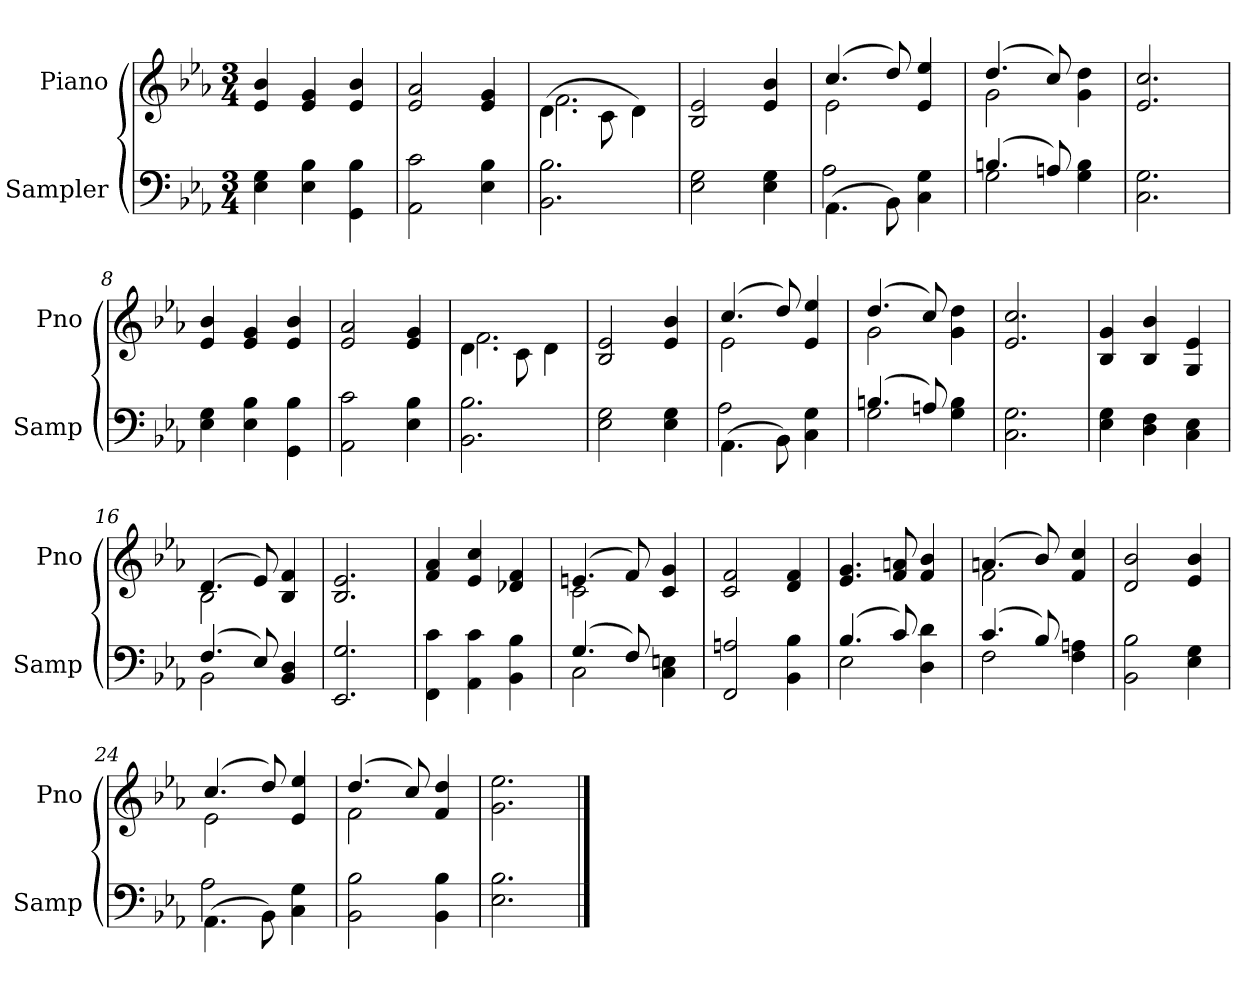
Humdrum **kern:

**kern	**kern
*part2	*part1
*staff2	*staff1
*I"Sampler	*I"Piano
*I'Samp	*I'Pno
*clefF4	*clefG2
*k[b-e-a-]	*k[b-e-a-]
*E-:	*E-:
*M3/4	*M3/4
=1	=1
4E- 4G	4e- 4b-
4E- 4B-	4e- 4g
4GG 4B-	4e- 4b-
=2	=2
2AA- 2c	2e- 2a-
4E- 4B-	4e- 4g
=3	=3
*	*^
2.BB- 2.B-	(4.d\	2.f
.	8c\	.
.	4d\)	.
*	*v	*v
=4	=4
2E- 2G	2B- 2e-
4E- 4G	4e- 4b-
=5	=5
*^	*^
(4.AA-\	2A-	(4.cc/	2e-
8BB-\)	.	8dd/)	.
4C 4G	4ryy	4e- 4ee-	4ryy
=6	=6	=6	=6
(4.Bn/	2G	(4.dd/	2g
8An/)	.	8cc/)	.
4G 4B	4ryy	4g 4dd	4ryy
*v	*v	*	*
*	*v	*v
=7	=7
2.C 2.G	2.e- 2.cc
=8	=8
4E- 4G	4e- 4b-
4E- 4B-	4e- 4g
4GG 4B-	4e- 4b-
=9	=9
2AA- 2c	2e- 2a-
4E- 4B-	4e- 4g
=10	=10
*	*^
2.BB- 2.B-	4.d\	2.f
.	8c\	.
.	4d\	.
*	*v	*v
=11	=11
2E- 2G	2B- 2e-
4E- 4G	4e- 4b-
=12	=12
*^	*^
(4.AA-\	2A-	(4.cc/	2e-
8BB-\)	.	8dd/)	.
4C 4G	4ryy	4e- 4ee-	4ryy
=13	=13	=13	=13
(4.Bn/	2G	(4.dd/	2g
8An/)	.	8cc/)	.
4G 4B	4ryy	4g 4dd	4ryy
*v	*v	*	*
*	*v	*v
=14	=14
2.C 2.G	2.e- 2.cc
=15	=15
4E- 4G	4B- 4g
4D 4F	4B- 4b-
4C 4E-	4G 4e-
=16	=16
*^	*^
(4.F/	2BB-	(4.d/	2B-
8E-/)	.	8e-/)	.
4BB- 4D	4ryy	4B- 4f	4ryy
*v	*v	*	*
*	*v	*v
=17	=17
2.EE- 2.G	2.B- 2.e-
=18	=18
4FF 4c	4f 4a-
4AA- 4c	4e- 4cc
4BB- 4B-	4d-X 4f
=19	=19
*^	*^
(4.G/	2C	(4.en/	2c
8F/)	.	8f/)	.
4C 4En	4ryy	4c 4g	4ryy
*v	*v	*	*
*	*v	*v
=20	=20
2FF 2An	2c 2f
4BB- 4B-	4d 4f
=21	=21
*^	*
(4.B-/	2E-	4.e- 4.g
8c/)	.	8f 8an
4D 4d	4ryy	4f 4b-
=22	=22	=22
*	*	*^
(4.c/	2F	(4.an/	2f
8B-/)	.	8b-/)	.
4F 4An	4ryy	4f 4cc	4ryy
*v	*v	*	*
*	*v	*v
=23	=23
2BB- 2B-	2d 2b-
4E- 4G	4e- 4b-
=24	=24
*^	*^
(4.AA-\	2A-	(4.cc/	2e-
8BB-\)	.	8dd/)	.
4C 4G	4ryy	4e- 4ee-	4ryy
*v	*v	*	*
=25	=25	=25
2BB- 2B-	(4.dd/	2f
.	8cc/)	.
4BB- 4B-	4f 4dd	4ryy
*	*v	*v
=26	=26
2.E- 2.B-	2.g 2.ee-
==	==
*-	*-
